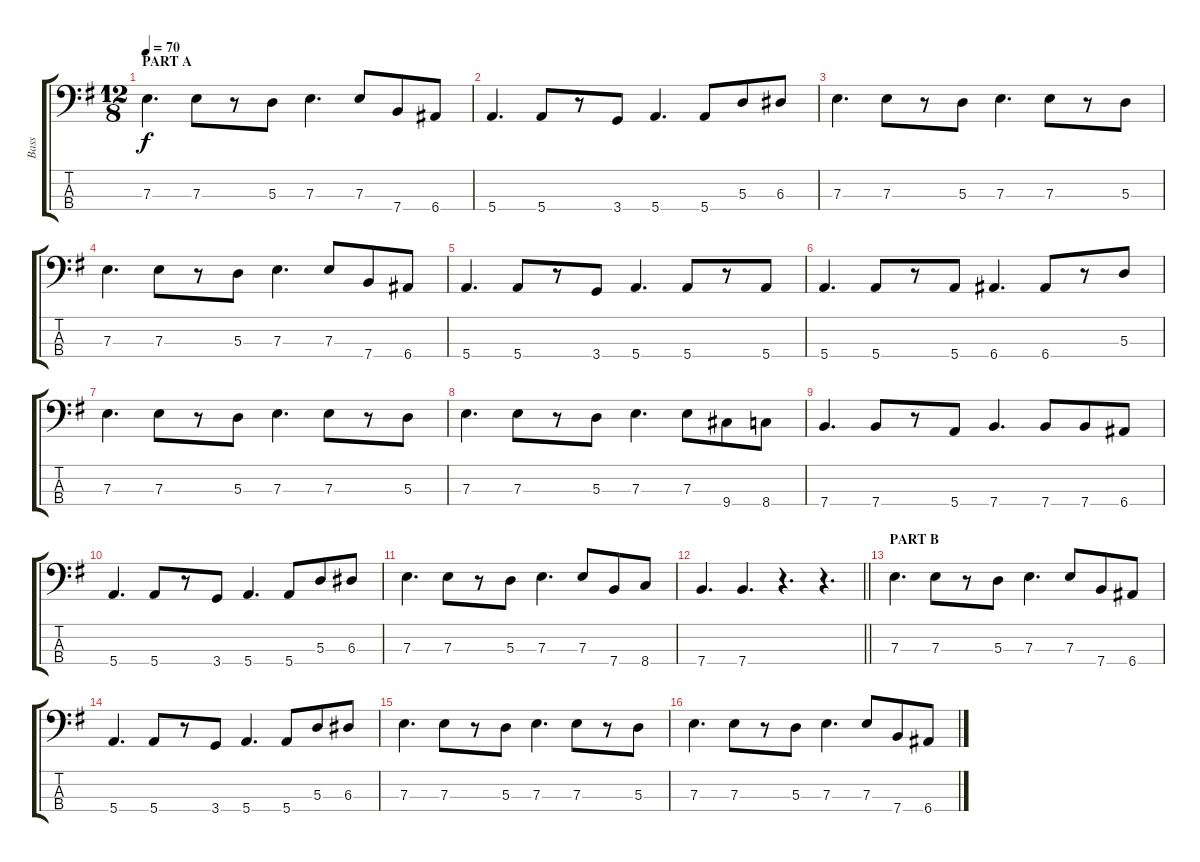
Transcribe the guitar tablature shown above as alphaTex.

\track ("Bass" "Bass") {instrument acousticbass}
\staff {score tabs}
\tuning (G2 D2 A1 E1) {hide}
\ts (12 8)
\section ("" "PART A")
\tempo 70
\clef f4
\ks eminor
7.3.4{d dy f instrument acousticbass} 7.3.8 r.8 5.3.8 7.3.4{d} 7.3.8 7.4.8 6.4.8 |
5.4.4{d} 5.4.8 r.8 3.4.8 5.4.4{d} 5.4.8 5.3.8 6.3.8 |
7.3.4{d} 7.3.8 r.8 5.3.8 7.3.4{d} 7.3.8 r.8 5.3.8 |
7.3.4{d} 7.3.8 r.8 5.3.8 7.3.4{d} 7.3.8 7.4.8 6.4.8 |
5.4.4{d} 5.4.8 r.8 3.4.8 5.4.4{d} 5.4.8 r.8 5.4.8 |
5.4.4{d} 5.4.8 r.8 5.4.8 6.4.4{d} 6.4.8 r.8 5.3.8 |
7.3.4{d} 7.3.8 r.8 5.3.8 7.3.4{d} 7.3.8 r.8 5.3.8 |
7.3.4{d} 7.3.8 r.8 5.3.8 7.3.4{d} 7.3.8 9.4.8 8.4.8 |
7.4.4{d} 7.4.8 r.8 5.4.8 7.4.4{d} 7.4.8 7.4.8 6.4.8 |
5.4.4{d} 5.4.8 r.8 3.4.8 5.4.4{d} 5.4.8 5.3.8 6.3.8 |
7.3.4{d} 7.3.8 r.8 5.3.8 7.3.4{d} 7.3.8 7.4.8 8.4.8 |
\barLineRight lightlight
7.4.4{d} 7.4.4{d} r.4{d} r.4{d} |
\section ("" "PART B")
7.3.4{d} 7.3.8 r.8 5.3.8 7.3.4{d} 7.3.8 7.4.8 6.4.8 |
5.4.4{d} 5.4.8 r.8 3.4.8 5.4.4{d} 5.4.8 5.3.8 6.3.8 |
7.3.4{d} 7.3.8 r.8 5.3.8 7.3.4{d} 7.3.8 r.8 5.3.8 |
7.3.4{d} 7.3.8 r.8 5.3.8 7.3.4{d} 7.3.8 7.4.8 6.4.8
